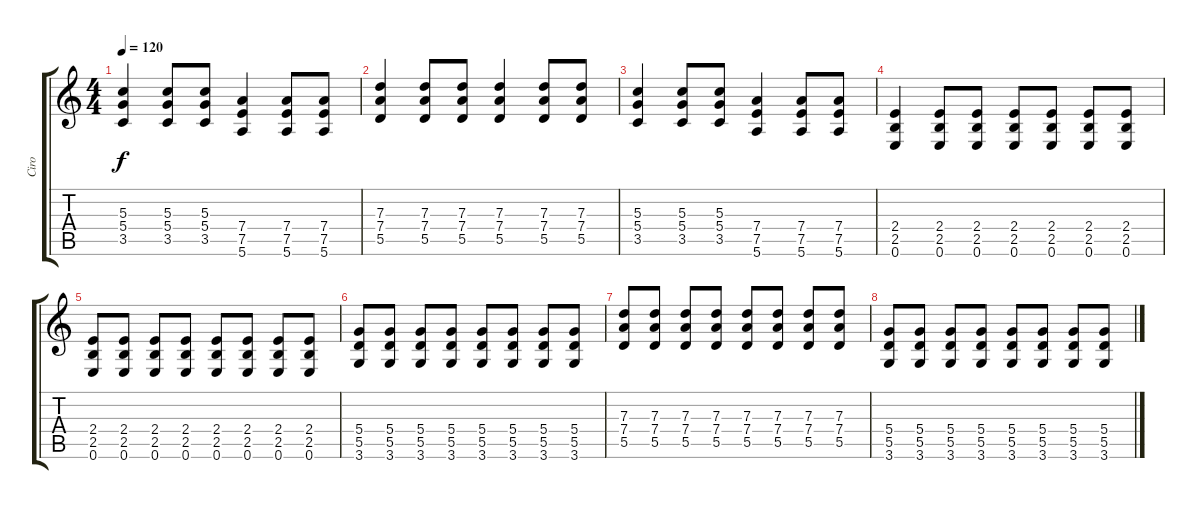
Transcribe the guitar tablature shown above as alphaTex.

\track ("Ciro" "Ciro") {instrument overdrivenguitar}
\staff {score tabs}
\tuning (E4 B3 G3 D3 A2 E2) {hide}
\ts (4 4)
\tempo 120
\clef g2
\ks c
(5.3 5.4 3.5).4{dy f} (5.3 5.4 3.5).8 (5.3 5.4 3.5).8 (7.4 7.5 5.6).4 (7.4 7.5 5.6).8 (7.4 7.5 5.6).8 |
(7.3 7.4 5.5).4 (7.3 7.4 5.5).8 (7.3 7.4 5.5).8 (7.3 7.4 5.5).4 (7.3 7.4 5.5).8 (7.3 7.4 5.5).8 |
(5.3 5.4 3.5).4 (5.3 5.4 3.5).8 (5.3 5.4 3.5).8 (7.4 7.5 5.6).4 (7.4 7.5 5.6).8 (7.4 7.5 5.6).8 |
(2.4 2.5 0.6).4 (2.4 2.5 0.6).8 (2.4 2.5 0.6).8 (2.4 2.5 0.6).8 (2.4 2.5 0.6).8 (2.4 2.5 0.6).8 (2.4 2.5 0.6).8 |
(2.4 2.5 0.6).8 (2.4 2.5 0.6).8 (2.4 2.5 0.6).8 (2.4 2.5 0.6).8 (2.4 2.5 0.6).8 (2.4 2.5 0.6).8 (2.4 2.5 0.6).8 (2.4 2.5 0.6).8 |
(5.4 5.5 3.6).8 (5.4 5.5 3.6).8 (5.4 5.5 3.6).8 (5.4 5.5 3.6).8 (5.4 5.5 3.6).8 (5.4 5.5 3.6).8 (5.4 5.5 3.6).8 (5.4 5.5 3.6).8 |
(7.3 7.4 5.5).8 (7.3 7.4 5.5).8 (7.3 7.4 5.5).8 (7.3 7.4 5.5).8 (7.3 7.4 5.5).8 (7.3 7.4 5.5).8 (7.3 7.4 5.5).8 (7.3 7.4 5.5).8 |
(5.4 5.5 3.6).8 (5.4 5.5 3.6).8 (5.4 5.5 3.6).8 (5.4 5.5 3.6).8 (5.4 5.5 3.6).8 (5.4 5.5 3.6).8 (5.4 5.5 3.6).8 (5.4 5.5 3.6).8
